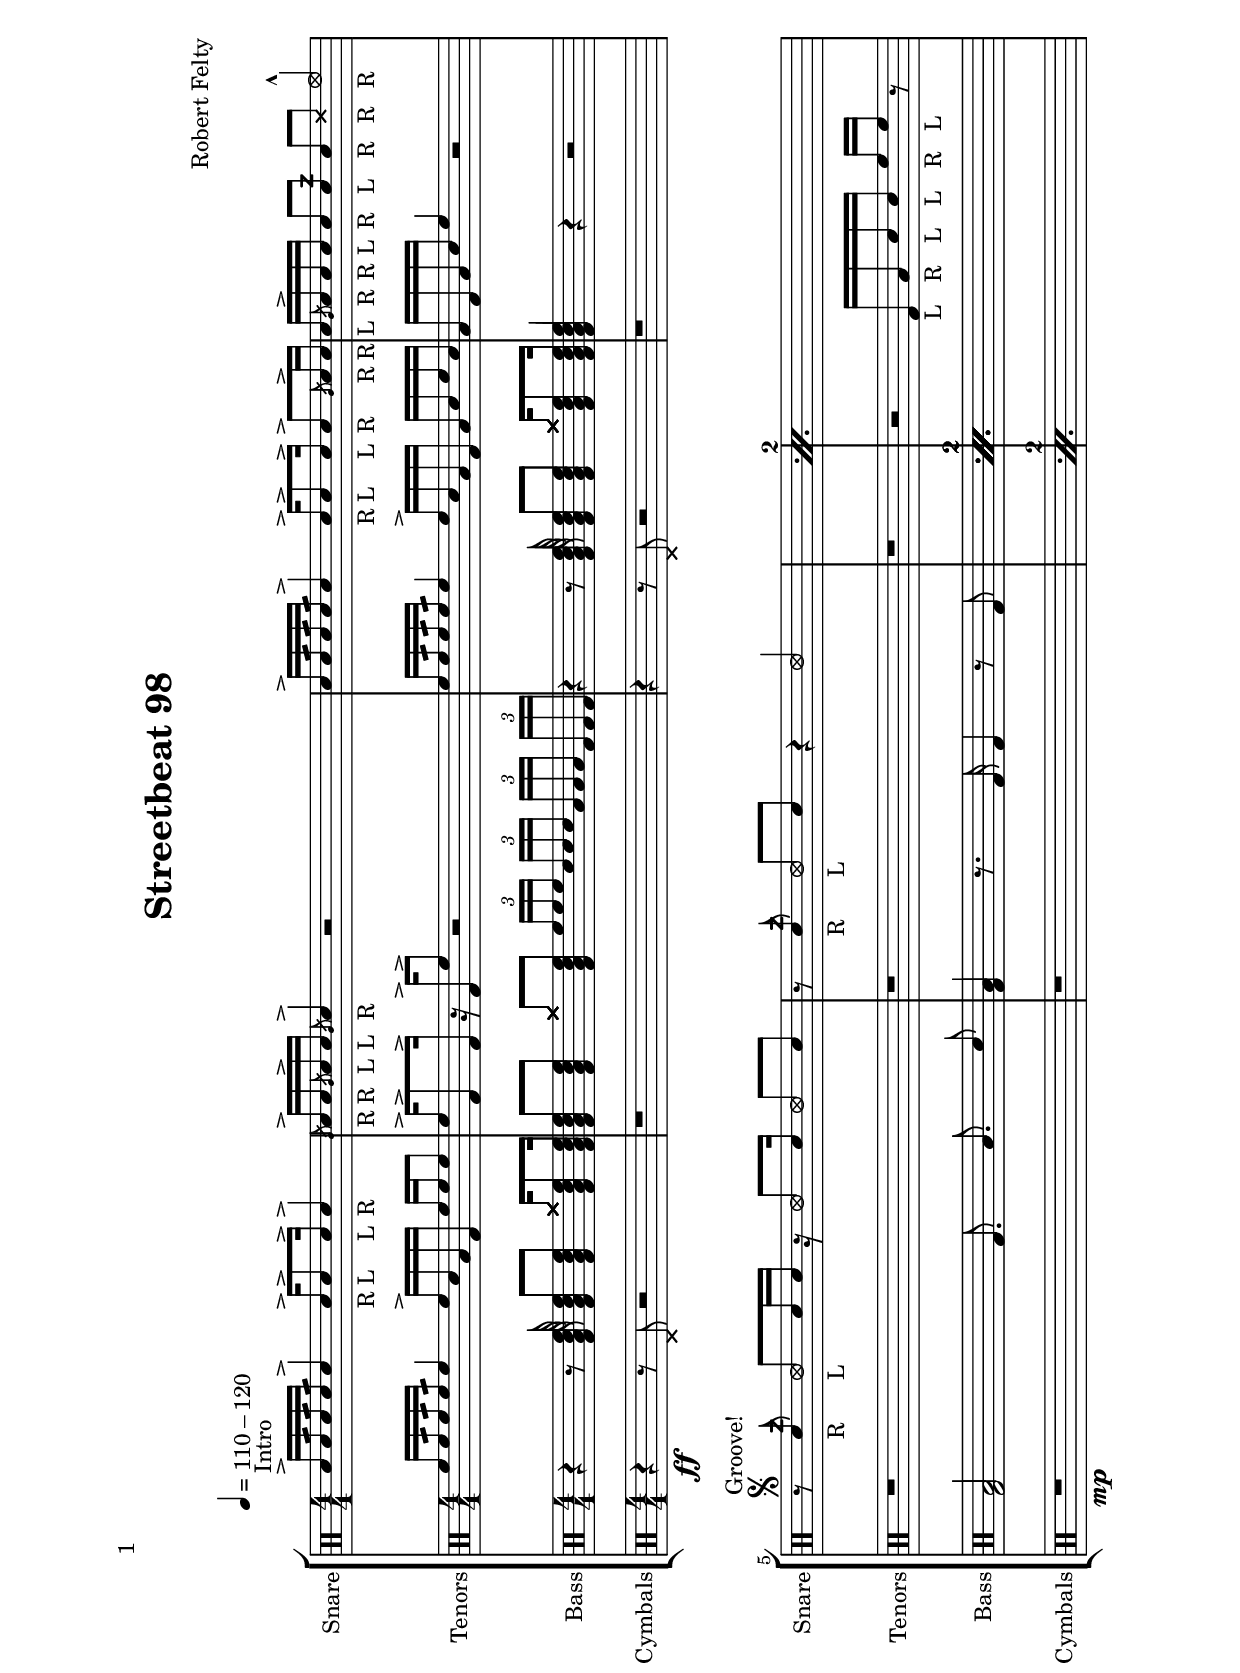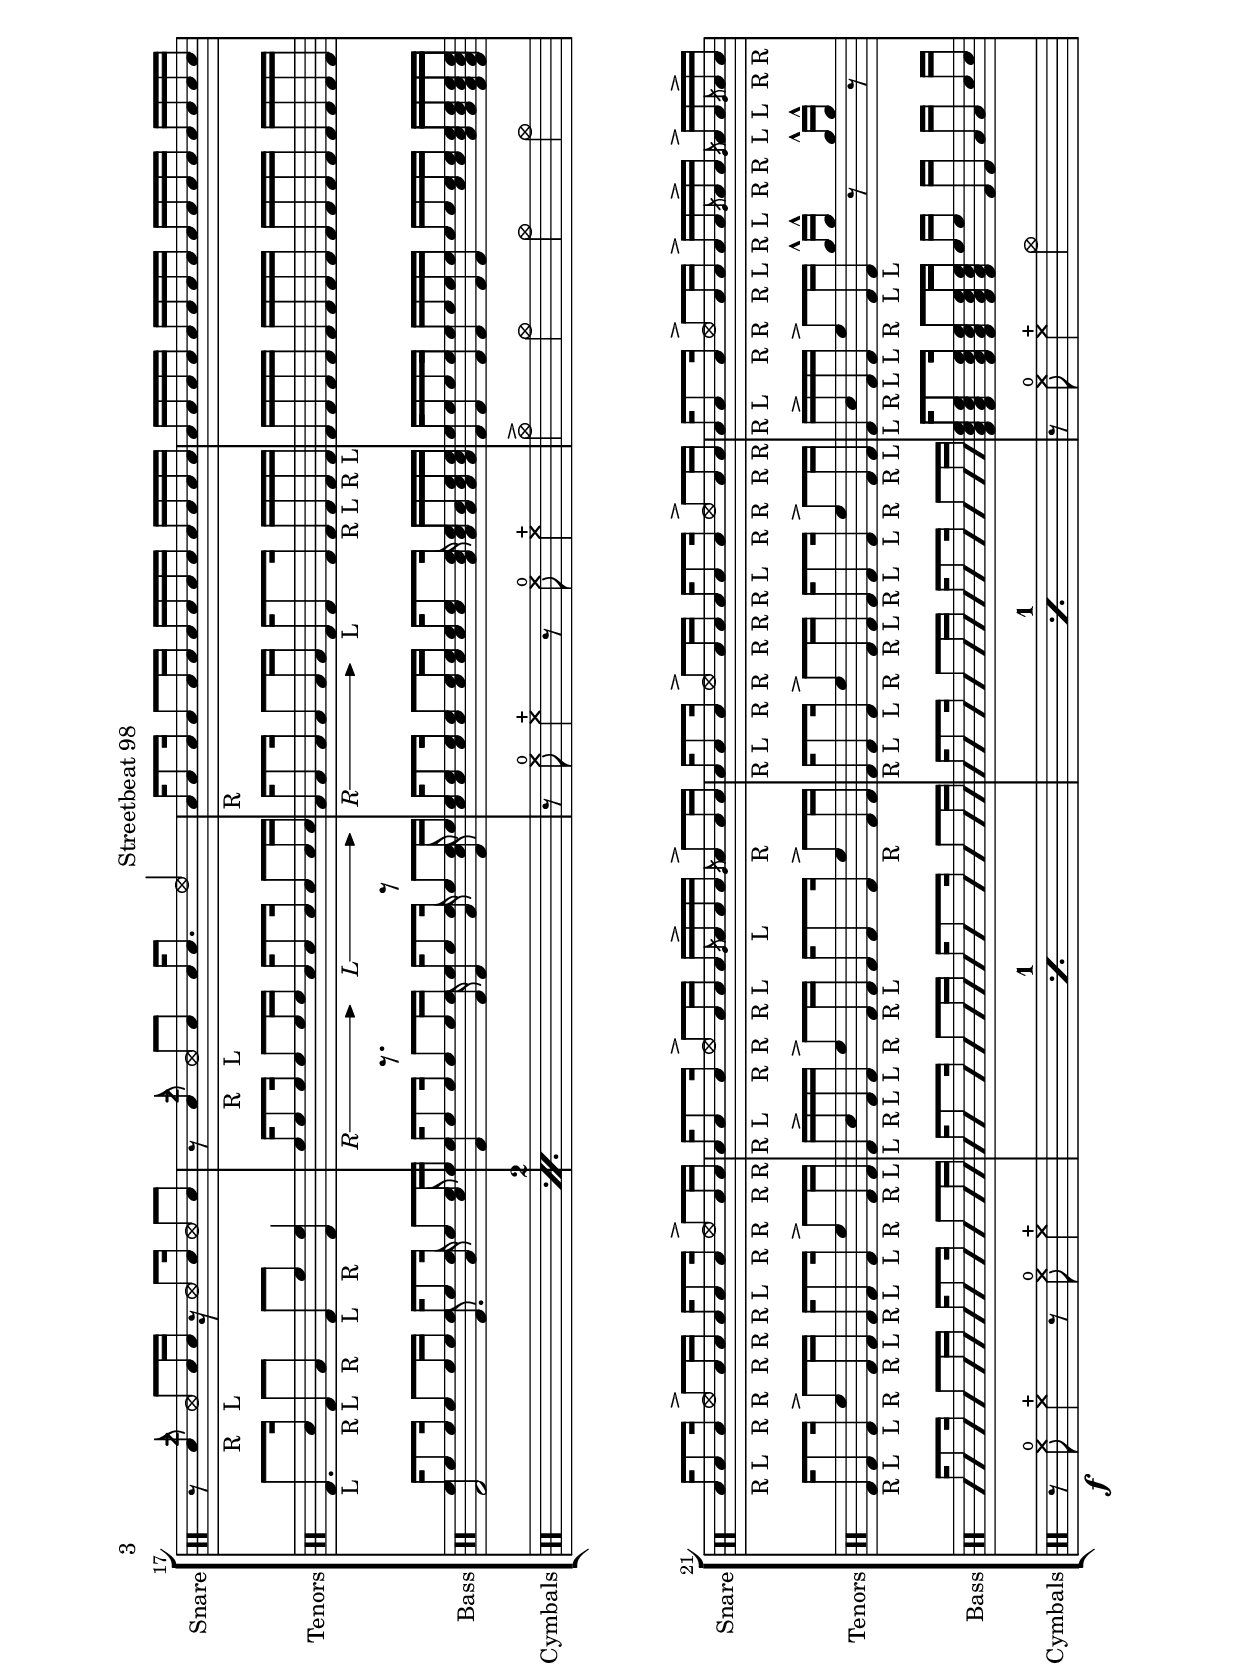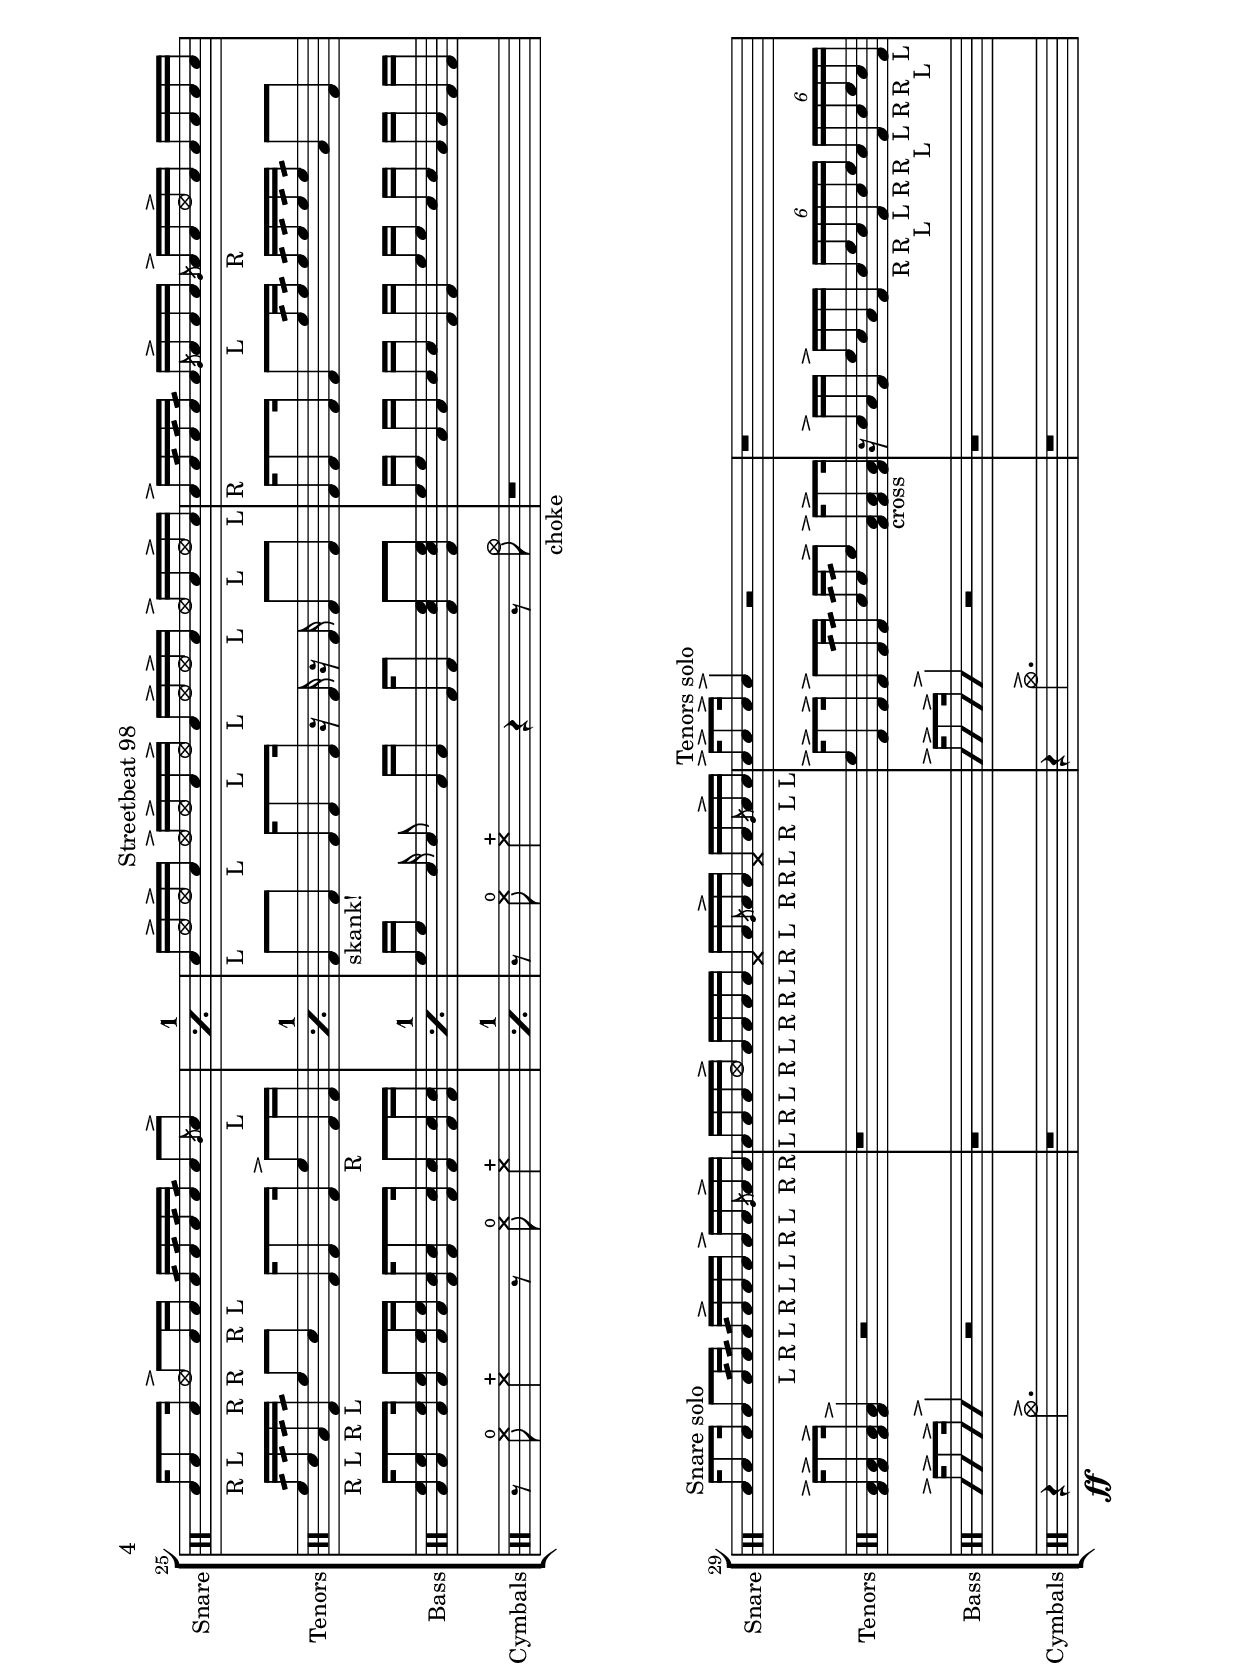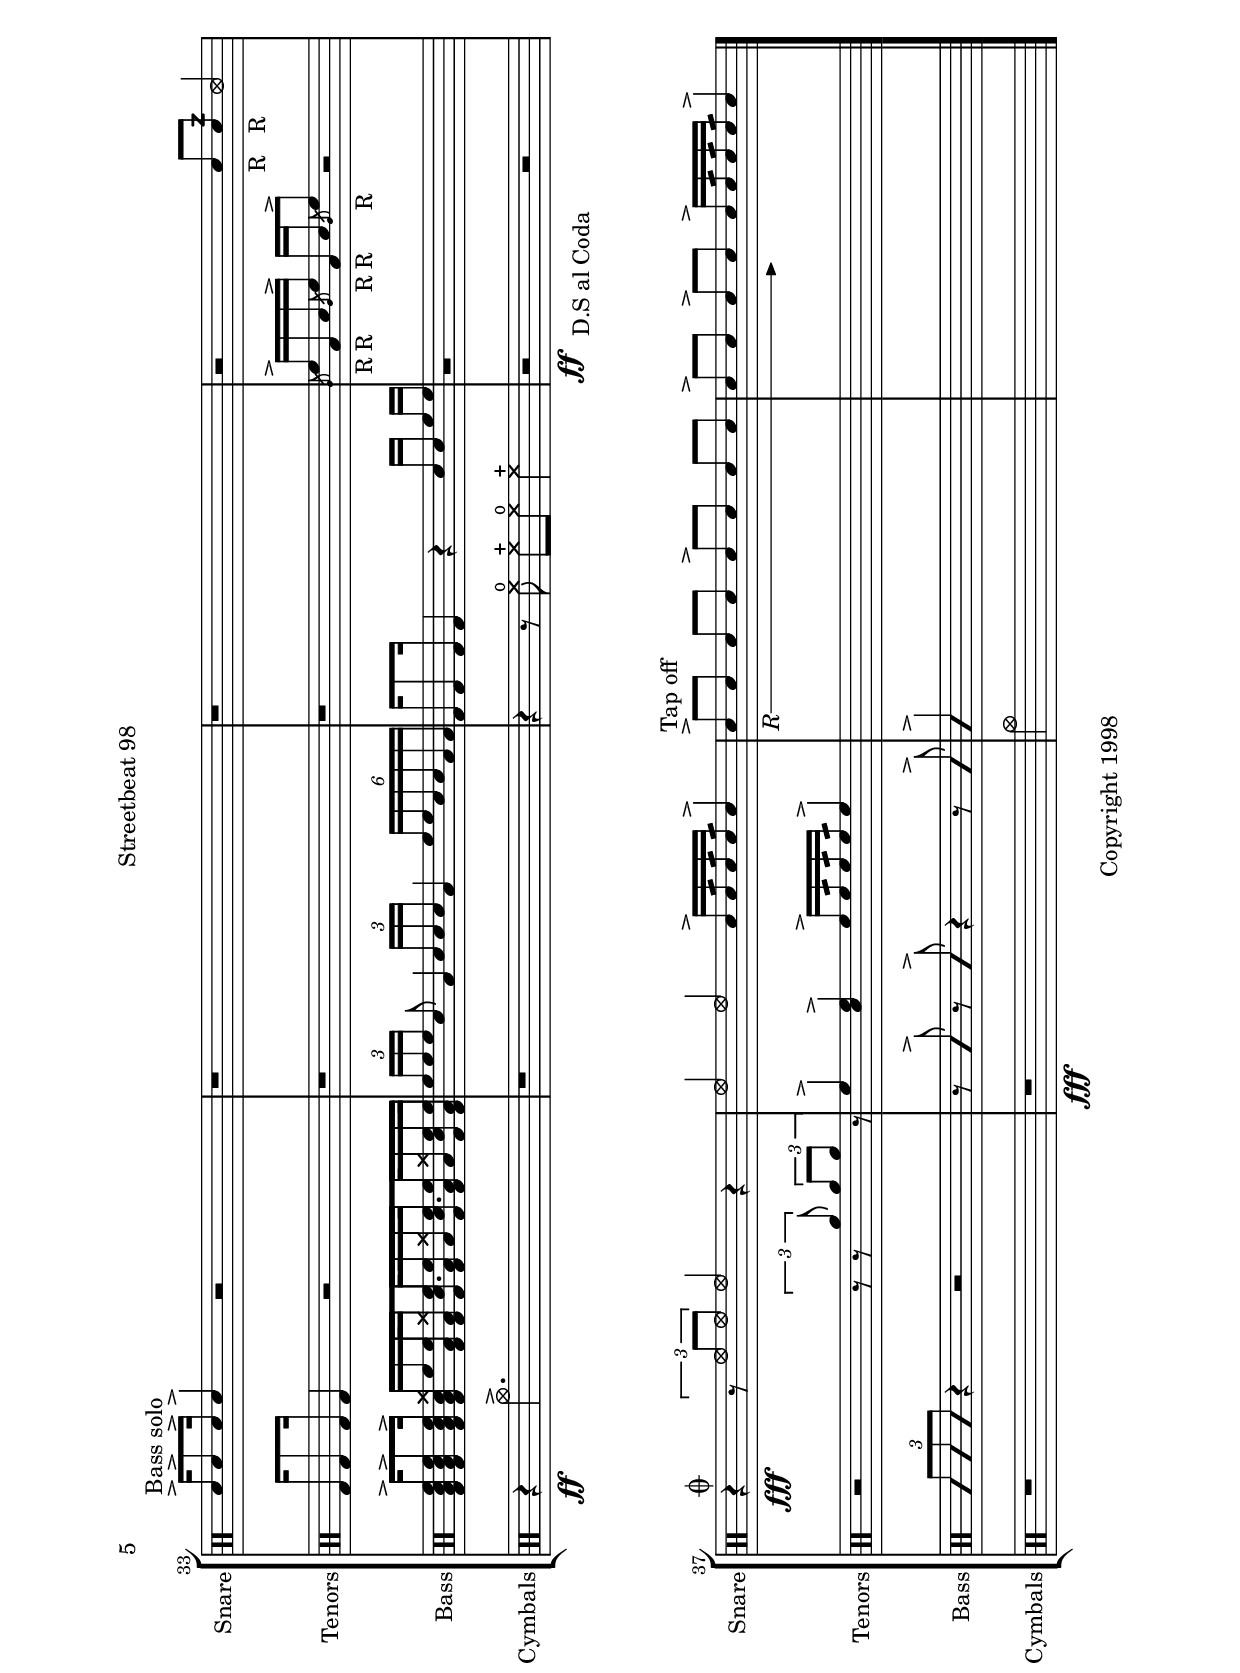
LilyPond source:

\version "2.24.0"
global = {
\overrideTimeSignatureSettings
        4/4        % timeSignatureFraction
        1/4        % baseMomentFraction
        #'(1 1 1 1)    % beatStructure
        #'()       % beamExceptions
  \time 4/4
  \numericTimeSignature
	\override MultiMeasureRest.expand-limit = #3
}

% general definitions and settings I like for my drumline notation
\layout {
	\context {
		\name Unison
		\type "Engraver_group"
		%\consists "Drum_notes_engraver" TODO makes double heads -ugly
		%\consists "Dynamic_engraver" TODO dynamics are placed on the staff instead of under
		\consists "Rest_engraver"
		\consists "Percent_repeat_engraver"
		\consists "Tuplet_engraver"
		\consists "Note_heads_engraver"
		\consists "Script_engraver"
		\consists "Text_engraver"
		\consists "Text_mark_engraver"
		\consists "Stem_engraver"
		\consists "Auto_beam_engraver"
		\consists "Beam_engraver"
		\consists "Rhythmic_column_engraver"
		\consists "Pitch_squash_engraver"
		squashedPosition = #0
		\override NoteHead.style = #'slash
			\override Stem.length = #7
		%\hide Stem
		\stemUp
		\alias DrumVoice
	}
}

rflam = #(define-music-function (dur) (ly:duration?)
#{ \drummode { 
			\override Stem.length = #4
\slashedGrace sna8 
			\override Stem.length = #7
sn$dur ^> _"R" } #})

lflam = #(define-music-function (dur) (ly:duration?)
#{ \drummode { 
			\override Stem.length = #4
	\slashedGrace sna8 
			\override Stem.length = #7
	sn$dur ^> _"L" } #} )

snr = #(define-music-function (dur) (ly:duration?)
  #{ \drummode { sn$dur _"R" } #} )

snl = #(define-music-function (dur) (ly:duration?)
  #{ \drummode { sn$dur _"L" } #} )

br = #(define-music-function (dur) (ly:duration?)
  #{ \drummode { sn$dur _"R" } #} )

bz = #(define-music-function (dur) (ly:duration?)
  #{ \drummode { 
		\once \override TextScript.extra-offset = #'(.4 . -2.5)
sn$dur ^\z
} #} )
bzl = #(define-music-function (dur) (ly:duration?)
  #{ \drummode { 
		\once \override TextScript.extra-offset = #'(.4 . -2.5)
sn$dur ^\z
_"L"
} #} )

bzr = #(define-music-function (dur) (ly:duration?)
  #{ \drummode { 
		\once \override TextScript.extra-offset = #'(.4 . -2.5)
^\z
sn$dur 
_"R"
		\revert TextScript.extra-offset
} #} )

buzzSymbol = \markup \path #0.25
#(let ((x 1/2) (y 1/2))
`((moveto ,x ,(- y)) (lineto ,(- x) ,(- y))
(lineto ,x ,y) (lineto ,(- x) ,y)))

applyBuzzSymbol = #(grob-transformer 'stencil
  (lambda (grob orig)
   (let* ((yex (ly:stencil-extent orig Y))
          (ypos (interval-index yex CENTER))
          (sten (grob-interpret-markup grob buzzSymbol)))
    (ly:stencil-add orig
     (ly:stencil-translate-axis sten ypos Y)))))
buzz = \tweak Stem.stencil \applyBuzzSymbol \etc

doublePercentWithCount =
  #(define-music-function (length count) (ly:duration? number?)
     (make-music 'DoublePercentEvent
                 'length (ly:duration-length length)
                 'repeat-count count ))
percentWithCount =
  #(define-music-function (length count) (ly:duration? number?)
     (make-music 'PercentEvent
                 'length (ly:duration-length length)
                 'repeat-count count ))



startSlashedGraceMusic = {
  \override NoteHead.font-size = #-6
	\override Flag.stroke-style = "grace"
}


stopSlashedGraceMusic = {
  \revert NoteHead.font-size
	\revert Flag.stroke-style 
}

#(define snareConfig '(
         (bassdrum        default   #f           5)
         (snare           default   #f           1)
         (hihat           cross     #f           2)
         (halfopenhihat   cross     #f     -1)
         (pedalhihat      xcircle   #f      1)
         (lowtom          xcircle   #f      3)))
#(define tenorConfig '(
         (bassdrum        default   #f           5)
         (snare           default   #f           3)
         (hihat           default     #f           1)
         (halfopenhihat   default     #f     -1)
         (pedalhihat      default   #f      -3)
         (lowtom          default   #f      -5)))
#(define bassConfig '(
         (bassdrum        cross   #f           4)
         (snare           default   #f           3)
         (hihat           default     #f           1)
         (halfopenhihat   default     #f     -1)
         (pedalhihat      default   #f      -3)
         (lowtom          default   #f      -5)))
titledPiece = {}
AutoBarline = {}
AutoEndMovementBarline = \bar "|."
drumPitchNames.spock = #'bassdrum
drumPitchNames.one = #'snare
drumPitchNames.two = #'hihat
drumPitchNames.three = #'halfopenhihat
drumPitchNames.four = #'pedalhihat
drumPitchNames.click = #'bassdrum
drumPitchNames.stickshot = #'hihat
drumPitchNames.rimshot = #'lowtom
drumPitchNames.rimclick = #'pedalhihat
drumPitchNames.backstick = #'halfopenhihat


arrow = #(define-music-function (mymarkup) (markup?)
#{ 
		\override TextSpanner.bound-padding = #1.0
  \override TextSpanner.style = #'line
  \override TextSpanner.bound-details.right.arrow = ##t
	\override TextSpanner.bound-details.left.text = #mymarkup
  \override TextSpanner.bound-details.right.padding = #0.6
	\override TextSpanner.bound-details.right.stencil-align-dir-y = #CENTER
  \override TextSpanner.bound-details.left.stencil-align-dir-y = #CENTER
	\textSpannerDown
						#}
						)



% The individual instrument parts for this piece
topbass = 
	\drummode {
  r4 r8 one8 one8 one8 click16 one8 one16
	one8 one8 click8 one8 \tuplet 3/2 { one16 one16 one16 } s8 s4
  r4 r8 one8 one8 one8 click16 one8 one16
	one4 r4 r2
	% bar 5
	s1
	s1
  \set countPercentRepeats = ##t 
	\doublePercentWithCount 1*2 2
	% bar 9
	one8 \buzz one8_"L" click16_"R" one16 one16 one16 s2
	s1
  \doublePercentWithCount 1*2 2
	% bar 13
  \doublePercentWithCount 1*2 2
  \doublePercentWithCount 1*2 2
	% bar 17
	\repeat unfold 2 {one16 one8 one16 one8 one16 one16} 
	\repeat unfold 2 {one16 one8 one16 one8 one16 one16} 
	\repeat unfold 2 {one16 one8 one16 one8 one16 one16} 
	\repeat unfold 16 {one16}
	% bar 21
  \new Unison {
		\repeat unfold 2 {one16 one8 one16 one8 one16 one16} 
		\repeat unfold 2 {one16 one8 one16 one8 one16 one16} 
		\repeat unfold 2 {one16 one8 one16 one8 one16 one16} 
  }
	one16 one8 one16 one8 one16 one16 one16 one16 s8 s4
	% bar 25
		one16 one8 one16 one8 one16 one16 s2
		s1
		%\percentWithCount 1*1 1
		one16 one16 s8 s4 s4 one8 one8
		one16 one16 s8 s4 one16 one16 s8 s4
		% bar 29
		\new Unison { one16^>\ff one8^> one16^> one4^> } r2
		r1
    \new Unison { one16^>\ff one8^> one16^> one4^> } r2
		r1
		% bar 33 Bass solo
		one16^> one8^> one16^> \repeat unfold 4 { click16 one16 one16 }
		\tuplet 3/2 { one16 one16 one16 } s8 s4 s4 \tuplet 6/4 { one16 one16 two16 two 16 three16 three16 }
		s2 r4 s8 one16 one16
		r1
		% bar 37
		\new Unison { \tuplet 3/2 { one8 one8 one8 } } r4 r2
		r8 \new Unison { one8^> r8 one8^> r4 r8 one8^> 
		one4^> s1 s2 }
	}

secondbass = {
	\drummode {
		%\stemUp
  s4 s8 two8 two8 two8 click16 two8 two16
	two8 two8 click8 two8 s8 \tuplet 3/2 { two16 two16 two16 } s4
  s4 s8 two8 two8 two8 click16 two8 two16
	two4 s4 s2
	% bar 5
	s2. s8 two8
	s1
  \doublePercentWithCount 1*2 2
	% bar 9
	s2. s8 two8
	s1
  \doublePercentWithCount 1*2 2
	% bar 13
  \doublePercentWithCount 1*2 2
  \doublePercentWithCount 1*2 2
	% bar 17
	s2. s8 two8
	s2. s8 two8
	two16 two8 two16 two8 two16 two16 two16 two8 two16 \repeat unfold 4 {two16}
	s2 s8 \repeat unfold 6 {two16}
	% bar 21 - unison written from the topbass
	s1
	s1
	s1
	two16 two8 two16 two8 two16 two16 s4 s8 two16 two16 
	% bar 25
	s2 two16 two8 two16 two8 two16 two16 
	s1 % repeat written elsewhere
	s8 s16 two16 two8 s8 s4 two8 two8
	s4 two16 two16 s8 s8 two16 two16 s4
	% bar 29 unison written in topbass
	s1
	s1
	s1
	s1
	% bar 33 bass solo
	two16 two8 two16 two4 two8. two8. two8
	s8 two8 s8 \tuplet 3/2 { two16 two16 two16 } s2
	s2 s4 two16 two16 s8
	s1
	% bar 37
	}
}
thirdbass = {
	\drummode {
  %\set countPercentRepeats = ##t
  s4 s8 three8 three8 three8 click16 three8 three16
	three8 three8 click8 three8 s4 \tuplet 3/2 { three16 three16 three16 } s8 
  s4 s8 three8 three8 three8 click16 three8 three16
	three4 s4 s2
	% bar 5
	three2 s8. three8. s8
	three4 s2.
  \doublePercentWithCount 1*2 2
	% bar 9
	three2 s8. three8. s8
	three4 s2.
  \doublePercentWithCount 1*2 2
	% bar 13
  \doublePercentWithCount 1*2 2
  \doublePercentWithCount 1*2 2
	% bar 17 
	s2 s8. three16 s4
	s2 s8. three16 s4
	s2 s8. \repeat unfold 5 {three16}
	s2. \repeat unfold 4 {three16}
	% bar 21 - unison written from the topbass
	s1
	s1
	s1
	three16 three8 three16 three8 three16 three16 s4 three16 three16 s8
	% bar 25
	three16 three8 three16 three8 three16 three16 s2
	s1 % repeat sign marked elsewhere
	s4 s8 three16 three16 s2
	s8 three16 three16 s4 s4 three16 three16 s8 
	% bar 29 unison marked elsewhere
	s1
	s1
	s1
	s1
	% bar 33 bass solo
	\repeat unfold 5 { three16 three8 } three16 
	s4 three4 three4 s4
	s1
	% bar 37 - unison in topbass
	s1
	s1
	s1



	}
}
bottombass = {
	\drummode {
  s4 s8 four8 four8 four8 click16 four8 four16
	four8 four8 click8 four8 s8 s4 \tuplet 3/2 { four16 four16 four16 } 
  s4 s8 four8 four8 four8 click16 four8 four16
	four4 s4 s2
	% bar 5
	four2 four8. s16 s4
	four4 r8. four16 four4 r8 four8
  \set countPercentRepeats = ##t
  \doublePercentWithCount 1*2 2
	% bar 9
	four2 four8. s16 s4
	four4 r8. four16 four4 r8 four8
  \doublePercentWithCount 1*2 2
	% bar 13
  \doublePercentWithCount 1*2 2
  \doublePercentWithCount 1*2 2
	% bar 17
	four2 four8. s16 s4
	four4 r8. four16 four4 r8 four8
	s1
	four16 four8 four16 four8  four16 four16 s4. four16 four16
	% bar 21 - unison written from the topbass
	s1
	s1
	s1
	four16 four8 four16 four8 four16 four16 s8 four16 four16 s4 
	% bar 25
	s2 four16 four8 four16 four8 four16 four16
	\percentWithCount 1*1 1
	s2 s16 four16 four8 four8 four8
	s4 s8 four16 four16 s4 s8 four16 four16
	% bar 29 unison in topbass
	s1
	s1
	s1
	s1
	% bar 33 bass solo
	\repeat unfold 2 { four16 four8 four16 four8 four16 four16 }
	s1
	four16 four8 four16 four4 s2
	s1
	% bar 37 unison is in top bass
	s1
	s1
	s1
	s1
\fine
	}
}


%Default Score Layout
\header{
	instrumentation = \markup { \with-url #'"scheme:(d-BookInstrumentation)" "Full Score"}
	title = "Streetbeat 98"
	composer = "Robert Felty"
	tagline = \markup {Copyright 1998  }
}

\layout{
	\context {
			\Score
			\override StaffGrouper.staff-staff-spacing.padding = #2
    \override StaffGrouper.staff-staff-spacing.basic-distance = #1
	}
	\context {
		\DrumStaff
		\accepts Unison
	}
}


#(set-default-paper-size "a4" 'landscape)
\paper {
	indent = 0
	top-margin = 2\cm
	bottom-margin = 2\cm
	right-margin = 2\cm
	left-margin = 2\cm
	oddHeaderMarkup = \markup {
			\fill-line
			{
				\fromproperty #'page:page-number-string                   %% left
				 \if \should-print-page-number \fromproperty #'header:title  %% center
				" "                                                       %% right
			 }
	}
	evenHeaderMarkup = \oddHeaderMarkup
}


\score { %Start of Movement
 \new StaffGroup <<
	 % this makes it so that adding flams doesn't adjust the spacing between notes
	\override Score.SpacingSpanner.strict-note-spacing = ##t

	\new DrumStaff = "Snare" <<
		\new DrumVoice {
		\tempo 4 = 110-120
		\set Staff.instrumentName = "Snare"
		\set Staff.shortInstrumentName = "Snare"
		% tremolo settings are to get nice diddle notation
		\override StemTremolo.slope = #0.25
		\override StemTremolo.beam-width = #1.5
		\override Stem.length = #7
		% we set the beam positions to be fixed so that they are horizontal, and not sloped
		\override Beam.positions = #'(4 . 4)
		\set DrumStaff.drumStyleTable = #(alist->hash-table snareConfig)
		\global 
		\version "2.24.0"
	\drummode {
		\stemUp
		sn16^> \repeat unfold 3 { sn16:32  } sn4^> \snr16^> \snl8^> \snl16^> \snr4^> 
		\rflam16 sn16_"R" \lflam16 sn16_"L" \rflam4 r2
		sn16^> \repeat unfold 3 { sn16:32  } sn4^> \snr16^> \snl8^> \snl16^> \snr8^>  \rflam16 \snr16
		\snl16 \rflam16 \snr16 \snl16 \snr8 \buzz sn8_L \snr8 stickshot8_"R" rimshot4^^_"R"
		 % bar 5
		r8 \buzz sn8_"R" rimclick8_L  sn16 sn16 r16 rimclick8 sn16 rimclick8 sn8
		r8 \buzz sn8_"R" rimclick8_"L" sn8 r4 rimclick4
  \set countPercentRepeats = ##t
  \doublePercentWithCount 1*2 2
		 % bar 9
  \doublePercentWithCount 1*2 2
		r8 \buzz sn8_"R" rimclick8_L  sn16 sn16 r16 rimclick8 sn16 rimclick8 sn8
		r8 \buzz sn8_"R" rimclick16_"L" \snr16 \snr16 rimclick16_"L" \snr8 rimclick8_"L" rimshot4_"R"
		 % bar 13
  \doublePercentWithCount 1*2 2
  \doublePercentWithCount 1*2 2
		 % bar 17
		r8 \buzz sn8_"R" rimclick8_L  sn16 sn16 r16 rimclick8 sn16 rimclick8 sn8
		r8 \buzz sn8_"R" rimclick8_"L" sn8 sn16 sn8. rimshot4
		sn16_"R" sn8 sn16 sn8 sn16 sn16 \repeat unfold 8 {sn16}
		\repeat unfold 16 {sn16}
		 % bar 21
		\repeat unfold 2 { \snr16 \snl8 \snr16 rimshot8_"R"^> \snr16 \snr16 }
		\snr16 \snl8 \snr16 rimshot8_"R"^> \snr16 \snl16 sn16 \lflam16 sn16 sn16 \rflam8 sn16 sn16 
		\repeat unfold 2 { \snr16 \snl8 \snr16 rimshot8_"R"^> \snr16 \snr16 }
		\snr16 \snl8 \snr16 rimshot8_"R"^> \snr16 \snl16 sn16^>_"R" \snl16 \rflam16 \snr16 \lflam16 \snl16 \rflam16 \snr16 
		 % bar 25
		\snr16 \snl8 \snr16 rimshot8_"R"^> \snr16 \snl16 \repeat unfold 4 { sn16:32  } sn8 \lflam8^>
		\percentWithCount 1*1 1
		\repeat unfold 2 { \snl16 rimshot16^> rimshot16^> } \snl16 rimshot16^>  \snl16 rimshot16^> rimshot16^> \snl16 rimshot16^> \snl16 rimshot16^> \snl16
		\snr16^> \repeat unfold 3 { sn16:32  } sn16 \lflam16^> sn16 sn16 \rflam16 sn16 rimshot16^> \repeat unfold 5 { sn16 }

		 % bar 29 snare solo
		sn16 sn8 sn16 sn8 \snl16:32 \snr16:32 \snl16:32 \snr16^> \snl16 \snl16 \snr16^> \snl16 \rflam16 \snr16
		\buzz \snl16 \snr16 \snl16 rimshot16_"R"^> \snl16 \snr16 \snr16 \snl16 backstick16_"R" sn16_"L" \rflam16 \snr16 backstick16_"L" \snr16 \lflam16 \snl16
		sn16^> sn8^> sn16^> sn4^> r2
		r1
		 % bar 33
		sn16^> sn8^> sn16^> sn4^> r2
		r1
		r1
		r2 \snr8 \buzz sn8_"R" rimclick4
		 % bar 37
		r4\fff \tuplet 3/2 { r8 rimshot8 rimshot8 } rimshot4 r4
		rimshot4 rimshot4 sn16^> sn16:32 sn16:32 sn16:32 sn4^>
		\arrow "R" sn8^>\startTextSpan 
		^"Tap off"
		sn8 sn8 sn8 sn8^> sn8 sn8 sn8
		sn8^> sn8 sn8^> sn8 \stopTextSpan sn16^> sn16:32 sn16:32 sn16:32 sn4^>

		\fine
	}

	}
	\new DrumVoice {
		^"Intro"
% Sign at bar 5
\repeat unfold 4 { s1 } \segno
^"Groove!"
% Go to coda at bar 12
\repeat unfold 7 { s1 } s2^"To Coda" s2
% snare solo bar 29
\repeat unfold 16 { s1 }
^"Snare solo"
% tenors solo bar 31
\repeat unfold 2 { s1 }
^"Tenors solo"
%\sectionLabel "Tenors solo"
% bass solo bar 33
\repeat unfold 2 { s1 }
^"Bass solo"
% coda is at bar 37
\repeat unfold 3 { s1 }
s1
s1\coda 

	}
	>>
	\new DrumStaff = "Tenors" <<
		\tempo 4 = 110-120
		\set Staff.instrumentName = "Tenors"
		\set Staff.shortInstrumentName = "Tenors"
		\override StemTremolo.slope = #0.25
		\override StemTremolo.beam-width = #1.5
		\override Beam.positions = #'(5 . 5)
		\set DrumStaff.drumStyleTable = #(alist->hash-table tenorConfig)
		\global 
		\version "2.24.0"
	\drummode {
		\stemUp
		one16 \repeat unfold 3 { sn16:32 } sn4 one16^> two16 three16 four16 one16 one16 one8
		one16^> four8^> four16^> r16  four16^> one8^> r2
		one16 \repeat unfold 3 { sn16:32 } sn4 one16^> two16 three16 four16 three16 two16 one16 two16 three16 four16 three16 two16 one4 r2
		% bar 5
		r1
		r1
		r1
		r2 four16_"L" three16_"R" two16_"L" two16_"L" one16_"R" one16_"L" r8
		% bar9
		r1
		r1
		r1
		\buzz one2~ one16_"R" one16_"R" two16_"L" two16_"L" three16_"R" three16_"R" four16_"L" four16_"L"
		% bar 13
		four8._"L"  two16_"R" four8_"L" three8_"R" four8_"L" one8_"R"  < four one >4
		four8._"L"  two16_"R" four8_"L" three8_"R" four8_"L" one8_"R"  < four one >16 one16 r8
  \set countPercentRepeats = ##t
  \doublePercentWithCount 1*2 2
		% bar 17
		four8._"L"  two16_"R" four8_"L" three8_"R" four8_"L" one8_"R"  < four one >4
	\arrow "R" one16\startTextSpan one8 one16 one8 one16 one16\stopTextSpan \arrow "L" two16\startTextSpan two8 two16 two8 two16 two16\stopTextSpan
		\arrow "R" three16\startTextSpan three8 three16 three8 three16 three16\stopTextSpan four16_"L" four8 four16 \repeat unfold 2 {four16_"R" four16_"L"}
		\repeat unfold 16 {four16}
		% bar 21
		\repeat unfold 2 { four16_"R" four8_"L" four16_"L" one8_"R"^> four16_"R" four16_"L" }
		four16_"L" two16_"R"^> four16_"L" four16_"L" one8_"R"^> four16_"R" four16_"L" four16 four8 four16 one8_"R"^> four16 four16
		\repeat unfold 2 { four16_"R" four8_"L" four16_"L" one8_"R"^> four16_"R" four16_"L" }
		four16_"L" two16_"R"^> four16_"L" four16_"L" one8_"R"^> four16_"L" four16_"L" \repeat unfold 2 { spock16^^ spock16^^ r8 }
		% bar 25
		one16:32_"R" two16:32_"L" three16:32_"R" four16:32_"L" one8 two8 four16 four8 four16 one8_"R"^> four16 four16
		\percentWithCount 1*1 1
		four8_"skank!" four8 four16 four8 four16 r16 four16 r 16 four16 four8 four8
		four16 four8 four16 four8 \repeat unfold 6 { one16:32 } three8 four8
		% bar 29
		< three four >16^> < three four>8^> < three four>16^> <three four>4^> r2
		r1
		one16^> four8^> four16^> four8^> four16:32 four16:32 two16:32 two16:32 one8^> < three four >16^>_"cross"^> < three four >8^> < three four >16
		r16 two16^> three16 four16 one16^> two16 three16 four16 \tuplet 6/4 { two16_"R" one16_"R" two16_"L" four16_"L" two16_"R" one16_"R" } \tuplet 6/4 { two16_"L" four16_"L" two16_"R" one16_"R" two16_"L" four16_"L" } 
		% bar 33
		four16 four8 four16 four4 r2
		r1
		r1
		\repeat unfold 2 { \rflam16 three16_"R" two16 } \rflam8 r2
		% bar 37 coda
		r2 \tuplet 3/2 { r8 r8 spock8 } \tuplet 3/2 { spock8 spock8 r8 }
		one4^> < one two >4^> one16^> one16:32 one16:32 one16:32 one4^>
		s1
		s1
		\fine
	}

	>>
	\new DrumStaff = "Bass" <<
		\tempo 4 = 110-120
		\set Staff.instrumentName = "Bass"
		\set Staff.shortInstrumentName = "Bass"
		\set DrumStaff.drumStyleTable = #(alist->hash-table bassConfig)
		\new DrumVoice {
			\voiceOne
			% we use this silent voice just to force line breaks every 4 bars
			\repeat unfold 10 {
				s1 \noBreak s1 \noBreak
				s1 \noBreak s1 \break
			}
		}
		\new DrumVoice { 
			\override Staff.Rest.Y-offset = 0
			\override Beam.positions = #'(5 . 5) 
			\voiceOne \topbass 
		}
		\new DrumVoice { \override Beam.positions = #'(5 . 5) \voiceOne \secondbass }
		\new DrumVoice { \override Beam.positions = #'(5 . 5) \voiceOne \thirdbass }
		\new DrumVoice { \override Beam.positions = #'(5 . 5) \voiceOne \bottombass }
		\global 
		>>
		\new DrumStaff = "Cymbals" <<
			\tempo 4 = 110-120
			\set Staff.instrumentName = "Cymbals"
			\set Staff.shortInstrumentName = "Cymbals"
			\global 
			\new DrumVoice {
						\drummode {
  r4 r8 four8 r2
	r1
  r4 r8 four8 r2
	r1
	% bar 5
	r1
	r1
  \set countPercentRepeats = ##t
  \doublePercentWithCount 1*2 2
	% bar 9
		r1
		r8 openhihat closedhihat4 r4 cymc4 ~
		cymc4 r2.
		r8 openhihat closedhihat4 r4 cymc4 ~
		% bar 13
		cymc4 r2.
		r8 openhihat closedhihat4 r4 cymc4
  \doublePercentWithCount 1*2 2
	% bar 17
  \doublePercentWithCount 1*2 2
		r8 openhihat closedhihat4 r8 openhihat closedhihat4 
		cymc4^> cymc cymc cymc
		% bar 21
		r8 openhihat8 closedhihat4 r8 openhihat8 closedhihat4
  \percentWithCount 1*1 1
  \percentWithCount 1*1 1
		r8 openhihat8 closedhihat4 cymc2
		% bar 25
		r8 openhihat8 closedhihat4 r8 openhihat8 closedhihat4
		\percentWithCount 1*1 1
		r8 openhihat8 closedhihat4 r4 r8 cymc8_"choke"
		r1
		% bar 29
		r4 cymc2.^>
		r1
		r4 cymc2.^>
		r1
		% bar 33
		r4 cymc2.^>
		r1
		r4 r8 hho8 hhc8 hho8 hhc4
		r2 r2
		% bar 37
		r1
		r1
		cymc4 s4 s2
		s1
		\fine
	}

				}
			\new DrumVoice {
				\ff
% bar 5
\repeat unfold 4 { s1 } \mp
% bar 13
\repeat unfold 8 { s1 } \mf
% bar 21
\repeat unfold 8 { s1 } \f
% bar 29
\repeat unfold 8 { s1 } \ff
% bar 33 
\repeat unfold 4 { s1 } \ff
\repeat unfold 3 { s1 } \ff
s2_"      D.S al Coda"  s2
% bar 37 
\repeat unfold 1 { s1 } \fff


			}
		>>
>>
}
